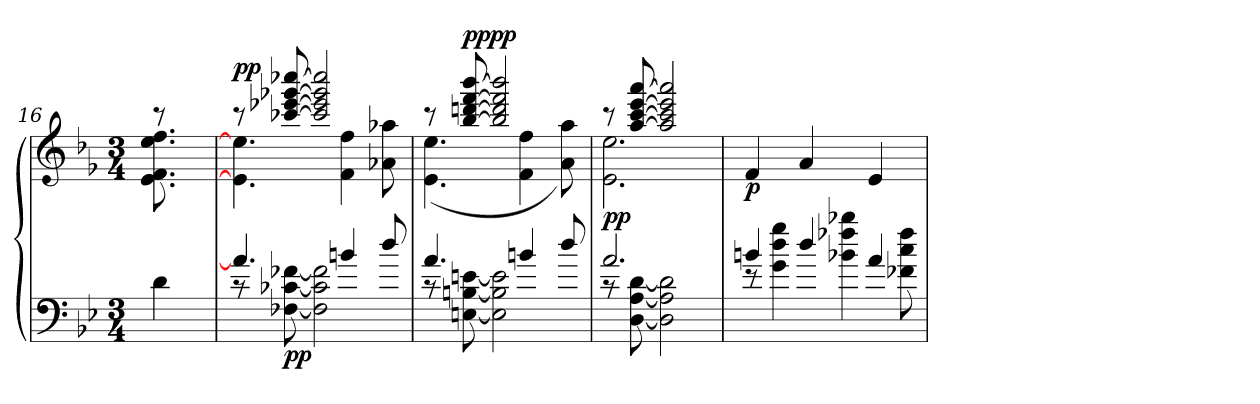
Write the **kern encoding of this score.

**kern	**kern	**dynam
*part1	*part1	*part1
*staff2	*staff1	*staff1/2
*I'Pno	*	*
!!LO:LB:g=z
*clefF4	*clefG3	*
*k[b-e-]	*k[b-e-]	*
*M3/4	*M3/4	*
=16	=16	=16
*	*^	*
4d\	8raa	8.c\ 8.d\ 8.cc\ 8.dd\L	.
.	16ryy	.	.
.	16ryy	16ryy	.
=17	=17	=17	=17
*^	*	*	*
!	!	!	!	!LO:DY:a
4.a/]	8rc	8raa	4.c\] 4.cc\]	pp
!	!	!	!	!LO:DY:b=2
.	[<8F-X\ [<8c-X\ [<8f-X\	[>8aa-X/ [>8ccc-/ [>8eee-X/ [>8aaa-X/	.	pp
.	2F-\] 2c-\] 2f-\]	2aa-/] 2ccc-/] 2eee-/] 2aaa-/]	.	.
4b/	.	.	4d\ 4dd\	.
8dd/	.	.	8f-\ 8ff-\	.
=18	=18	=18	=18	=18
4.a/	8rc	8raa	(<4.c\ 4.cc\	.
!	!	!	!	!LO:DY:b=2
!	!	!	!	!LO:DY:n=1:a
.	[<8E\ [<8B\ [<8e\	[>8gg/ [>8bb/ [>8ddd/ [>8ggg/	.	pp pp
.	2E\] 2B\] 2e\]	2gg/] 2bb/] 2ddd/] 2ggg/]	.	.
4b/	.	.	4d\ 4dd\	.
8dd/	.	.	8f\ 8ff\)	.
=19	=19	=19	=19	=19
!	!	!	!	!LO:DY:b
2.a/	8rc	8raa	2.c\ 2.cc\	pp
.	[<8D\ [<8A\ [<8d\	[>8ff/ [>8aa/ [>8ccc/ [>8fff/	.	.
.	2D\] 2A\] 2d\]	2ff/] 2aa/] 2ccc/] 2fff/]	.	.
*	*	*v	*v	*
=20	=20	=20	=20
!	!	!	!LO:DY:b
4b/	8re	4d/	p
.	4g\ 4dd\ 4gg\	.	.
4dd/	.	4f/	.
.	4b-X\ 4ff-X\ 4bb-X\	.	.
4a/	.	4c/	.
.	8f-X\ 8cc\ 8ff-\	.	.
*v	*v	*	*
=	=	=
*-	*-	*-
